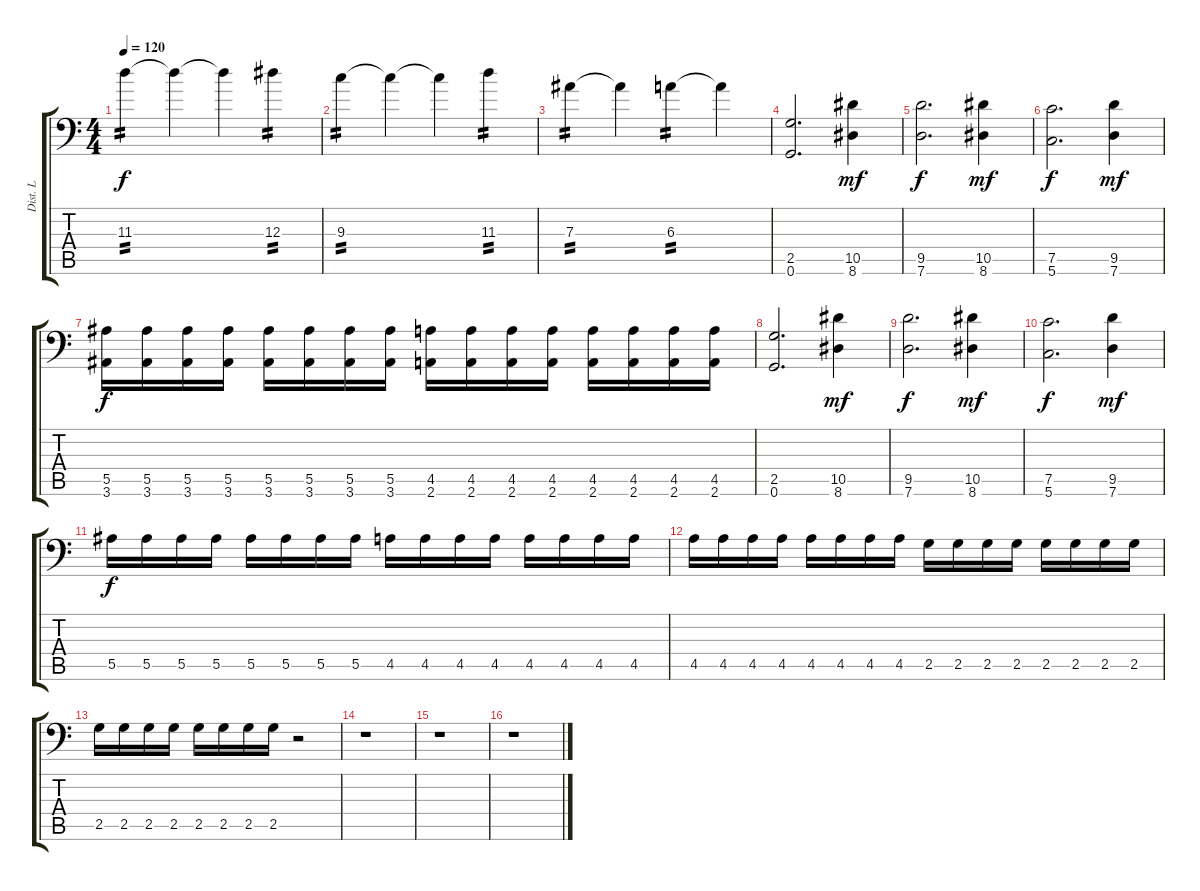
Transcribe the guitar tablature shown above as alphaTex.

\track ("Dist. L" "Dist. L") {instrument guitarharmonics}
\staff {score tabs}
\tuning (C4 G3 Eb3 Bb2 F2 G1) {hide}
\ts (4 4)
\tempo 120
\clef f4
\ks c
11.3.4{tp 2 dy f} 11.3{t}.4 11.3{t}.4 12.3.4{tp 2} |
9.3.4{tp 2} 9.3{t}.4 9.3{t}.4 11.3.4{tp 2} |
7.3.4{tp 2} 7.3{t}.4 6.3.4{tp 2} 6.3{t}.4 |
(2.5 0.6).2{d} (10.5 8.6).4{dy mf} |
(9.5 7.6).2{d dy f} (10.5 8.6).4{dy mf} |
(7.5 5.6).2{d dy f} (9.5 7.6).4{dy mf} |
(5.5 3.6).16{dy f} (5.5 3.6).16 (5.5 3.6).16 (5.5 3.6).16 (5.5 3.6).16 (5.5 3.6).16 (5.5 3.6).16 (5.5 3.6).16 (4.5 2.6).16 (4.5 2.6).16 (4.5 2.6).16 (4.5 2.6).16 (4.5 2.6).16 (4.5 2.6).16 (4.5 2.6).16 (4.5 2.6).16 |
(2.5 0.6).2{d} (10.5 8.6).4{dy mf} |
(9.5 7.6).2{d dy f} (10.5 8.6).4{dy mf} |
(7.5 5.6).2{d dy f} (9.5 7.6).4{dy mf} |
5.5.16{dy f} 5.5.16 5.5.16 5.5.16 5.5.16 5.5.16 5.5.16 5.5.16 4.5.16 4.5.16 4.5.16 4.5.16 4.5.16 4.5.16 4.5.16 4.5.16 |
4.5.16 4.5.16 4.5.16 4.5.16 4.5.16 4.5.16 4.5.16 4.5.16 2.5.16 2.5.16 2.5.16 2.5.16 2.5.16 2.5.16 2.5.16 2.5.16 |
2.5.16 2.5.16 2.5.16 2.5.16 2.5.16 2.5.16 2.5.16 2.5.16 r.2 |
r.1 |
r.1 |
r.1
